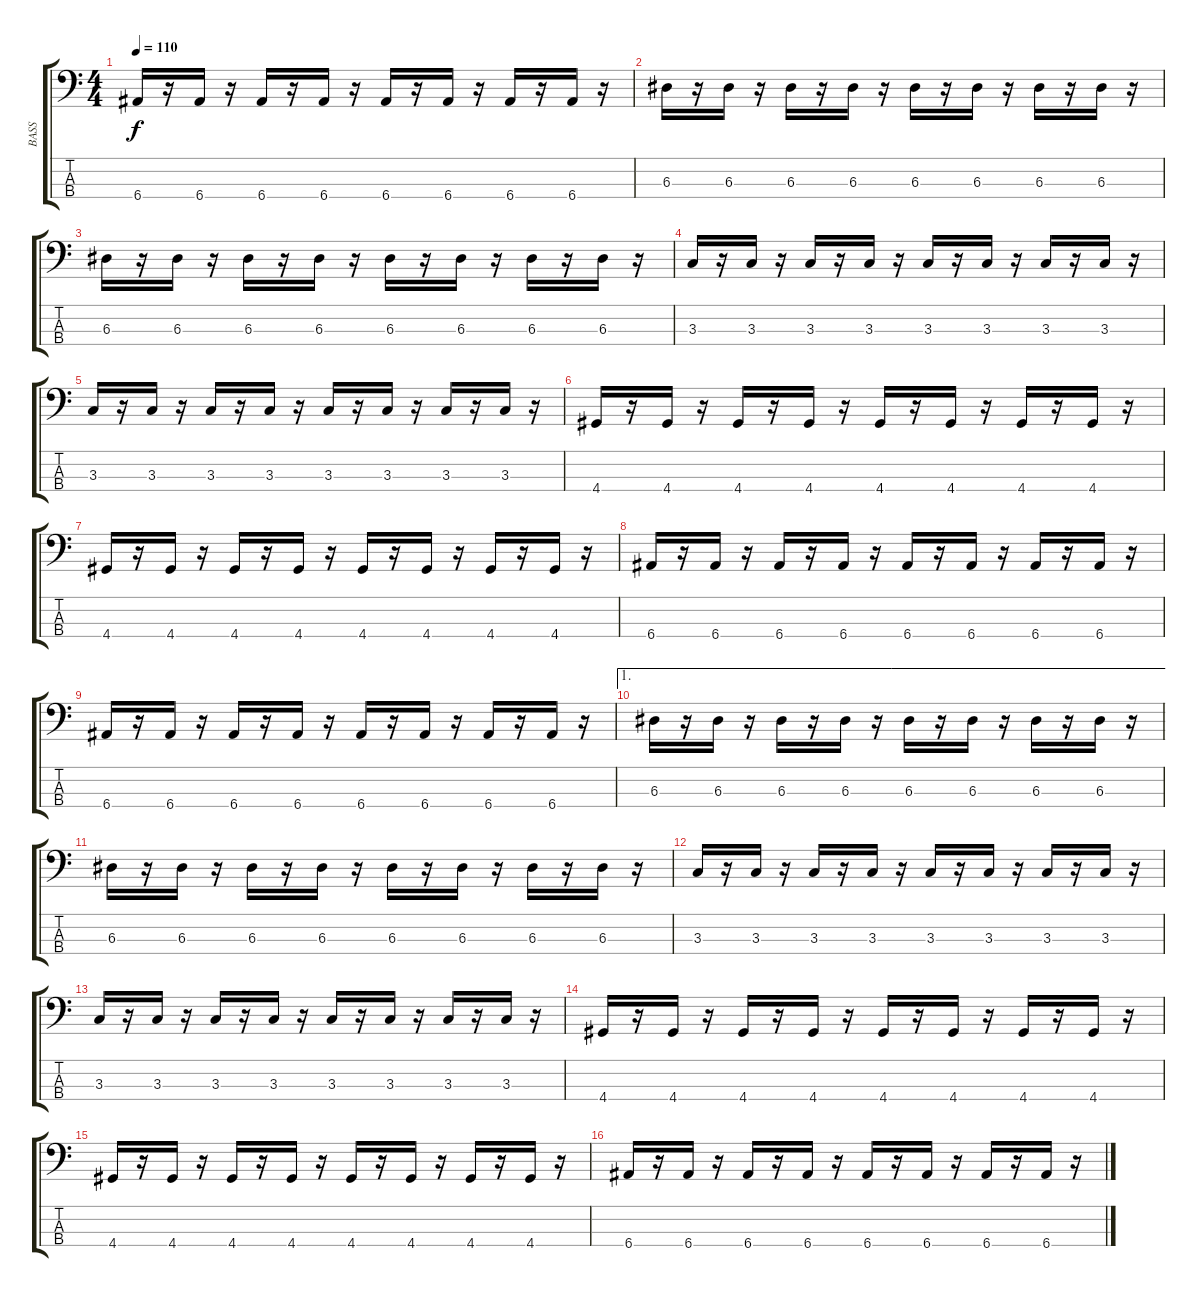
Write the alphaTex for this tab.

\track ("BASS" "BASS") {instrument electricbassfinger}
\staff {score tabs}
\tuning (G2 D2 A1 E1) {hide}
\ts (4 4)
\tempo 110
\clef f4
\ks c
6.4.16{dy f} r.16 6.4.16 r.16 6.4.16 r.16 6.4.16 r.16 6.4.16 r.16 6.4.16 r.16 6.4.16 r.16 6.4.16 r.16 |
6.3.16 r.16 6.3.16 r.16 6.3.16 r.16 6.3.16 r.16 6.3.16 r.16 6.3.16 r.16 6.3.16 r.16 6.3.16 r.16 |
6.3.16 r.16 6.3.16 r.16 6.3.16 r.16 6.3.16 r.16 6.3.16 r.16 6.3.16 r.16 6.3.16 r.16 6.3.16 r.16 |
3.3.16 r.16 3.3.16 r.16 3.3.16 r.16 3.3.16 r.16 3.3.16 r.16 3.3.16 r.16 3.3.16 r.16 3.3.16 r.16 |
3.3.16 r.16 3.3.16 r.16 3.3.16 r.16 3.3.16 r.16 3.3.16 r.16 3.3.16 r.16 3.3.16 r.16 3.3.16 r.16 |
4.4.16 r.16 4.4.16 r.16 4.4.16 r.16 4.4.16 r.16 4.4.16 r.16 4.4.16 r.16 4.4.16 r.16 4.4.16 r.16 |
4.4.16 r.16 4.4.16 r.16 4.4.16 r.16 4.4.16 r.16 4.4.16 r.16 4.4.16 r.16 4.4.16 r.16 4.4.16 r.16 |
6.4.16 r.16 6.4.16 r.16 6.4.16 r.16 6.4.16 r.16 6.4.16 r.16 6.4.16 r.16 6.4.16 r.16 6.4.16 r.16 |
6.4.16 r.16 6.4.16 r.16 6.4.16 r.16 6.4.16 r.16 6.4.16 r.16 6.4.16 r.16 6.4.16 r.16 6.4.16 r.16 |
\ae 1
6.3.16 r.16 6.3.16 r.16 6.3.16 r.16 6.3.16 r.16 6.3.16 r.16 6.3.16 r.16 6.3.16 r.16 6.3.16 r.16 |
6.3.16 r.16 6.3.16 r.16 6.3.16 r.16 6.3.16 r.16 6.3.16 r.16 6.3.16 r.16 6.3.16 r.16 6.3.16 r.16 |
3.3.16 r.16 3.3.16 r.16 3.3.16 r.16 3.3.16 r.16 3.3.16 r.16 3.3.16 r.16 3.3.16 r.16 3.3.16 r.16 |
3.3.16 r.16 3.3.16 r.16 3.3.16 r.16 3.3.16 r.16 3.3.16 r.16 3.3.16 r.16 3.3.16 r.16 3.3.16 r.16 |
4.4.16 r.16 4.4.16 r.16 4.4.16 r.16 4.4.16 r.16 4.4.16 r.16 4.4.16 r.16 4.4.16 r.16 4.4.16 r.16 |
4.4.16 r.16 4.4.16 r.16 4.4.16 r.16 4.4.16 r.16 4.4.16 r.16 4.4.16 r.16 4.4.16 r.16 4.4.16 r.16 |
6.4.16 r.16 6.4.16 r.16 6.4.16 r.16 6.4.16 r.16 6.4.16 r.16 6.4.16 r.16 6.4.16 r.16 6.4.16 r.16
